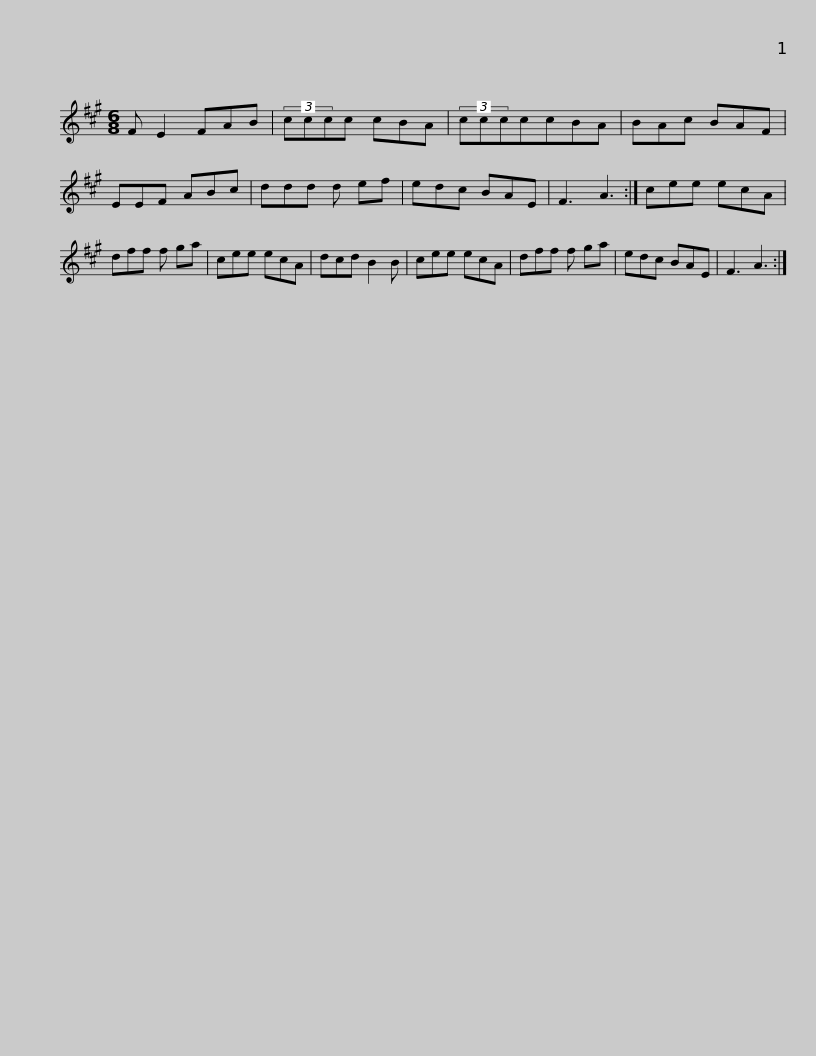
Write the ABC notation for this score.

X:1
L:1/8
M:6/8
I:linebreak $
K:A
V:1 treble
V:1
 F E2 FAB | (3cccc cBA | (3cccccBA | BAc BAF | EEF ABc | %5
 ddd d ef | edc BAE |$ F3 A3 :| cee ecA | dff f ga | %10
 cee ecA | dcd B2 B | cee ecA | dff f ga | edc BAE |$ %15
 F3 A3 :| %16
